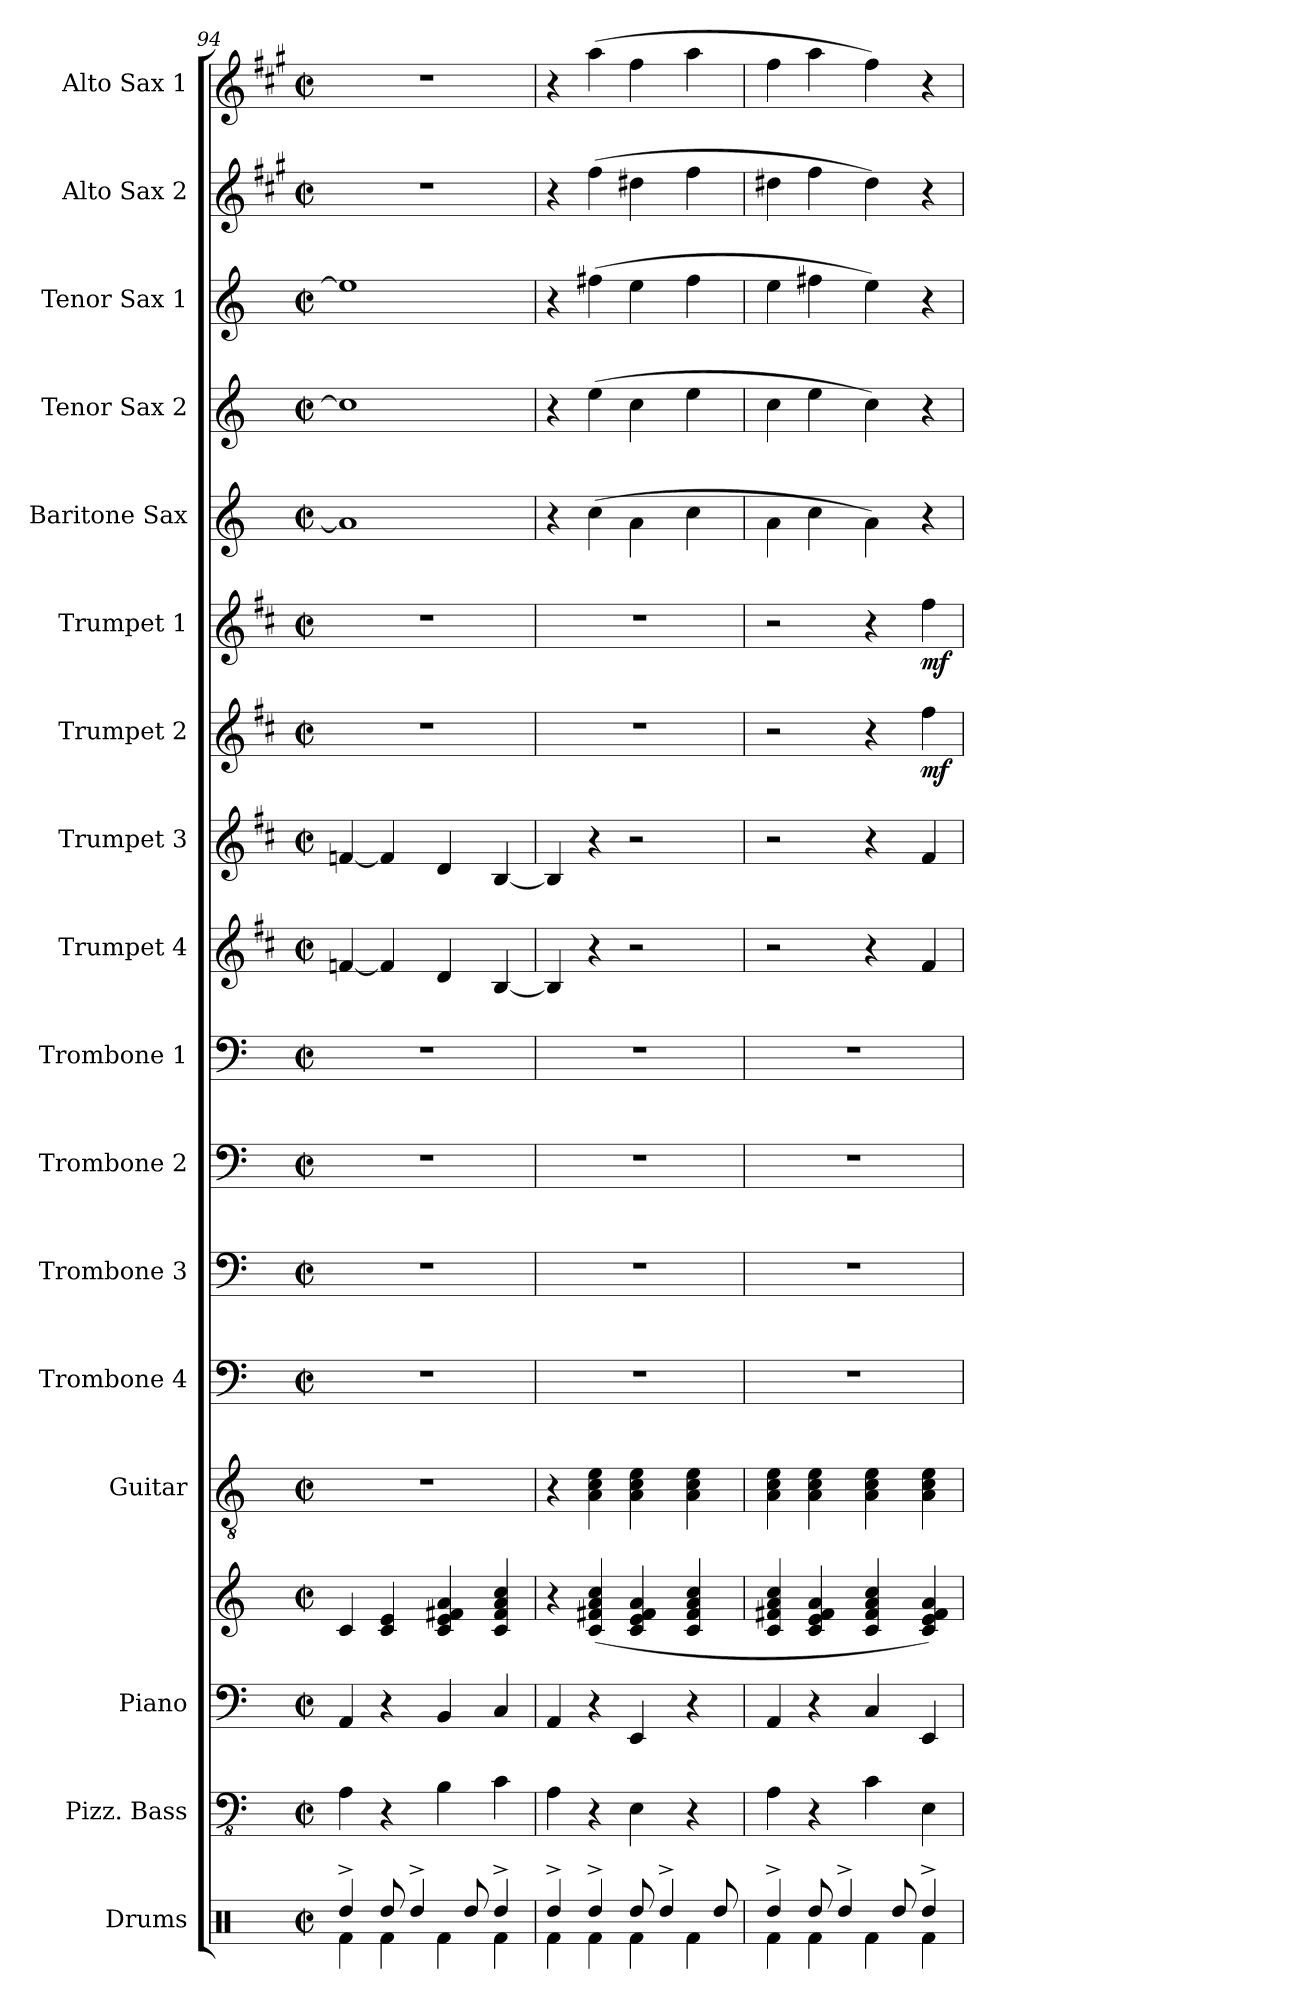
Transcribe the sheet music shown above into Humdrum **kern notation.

**kern	**kern	**kern	**kern	**kern	**kern	**kern	**kern	**kern	**kern	**kern	**kern	**dynam	**kern	**dynam	**kern	**kern	**kern	**kern	**kern
*part17	*part16	*part15	*part15	*part14	*part13	*part12	*part11	*part10	*part9	*part8	*part7	*part7	*part6	*part6	*part5	*part4	*part3	*part2	*part1
*staff18	*staff17	*staff16	*staff15	*staff14	*staff13	*staff12	*staff11	*staff10	*staff9	*staff8	*staff7	*staff7	*staff6	*staff6	*staff5	*staff4	*staff3	*staff2	*staff1
*I"Drums	*I"Pizz. Bass	*I"Piano	*	*I"Guitar	*I"Trombone 4	*I"Trombone 3	*I"Trombone 2	*I"Trombone 1	*I"Trumpet 4	*I"Trumpet 3	*I"Trumpet 2	*	*I"Trumpet 1	*	*I"Baritone Sax	*I"Tenor Sax 2	*I"Tenor Sax 1	*I"Alto Sax 2	*I"Alto Sax 1
*I'Drums	*I'Bass	*I'Piano	*	*I'Gtr.	*I'Tbn. 4	*I'Tbn. 3	*I'Tbn. 2	*I'Tbn. 1	*I'Tpt. 4	*I'Tpt. 3	*I'Tpt. 2	*	*I'Tpt. 1	*	*I'Bari	*I'Tenor 2	*I'Tenor 1	*I'Alto 2	*I'Alto 1
*clefX	*clefFv4	*clefF4	*clefG2	*clefGv2	*clefF4	*clefF4	*clefF4	*clefF4	*clefG2	*clefG2	*clefG2	*	*clefG2	*	*clefG2	*clefG2	*clefG2	*clefG2	*clefG2
*	*	*	*	*	*	*	*	*	*ITrd1c2	*ITrd1c2	*ITrd1c2	*	*ITrd1c2	*	*ITrd12c21	*ITrd8c14	*ITrd8c14	*ITrd5c9	*ITrd5c9
*k[]	*k[]	*k[]	*k[]	*k[]	*k[]	*k[]	*k[]	*k[]	*k[]	*k[]	*k[]	*	*k[]	*	*k[]	*k[]	*k[]	*k[]	*k[]
*M2/2	*M2/2	*M2/2	*M2/2	*M2/2	*M2/2	*M2/2	*M2/2	*M2/2	*M2/2	*M2/2	*M2/2	*	*M2/2	*	*M2/2	*M2/2	*M2/2	*M2/2	*M2/2
*met(c|)	*met(c|)	*met(c|)	*met(c|)	*met(c|)	*met(c|)	*met(c|)	*met(c|)	*met(c|)	*met(c|)	*met(c|)	*met(c|)	*	*met(c|)	*	*met(c|)	*met(c|)	*met(c|)	*met(c|)	*met(c|)
=94	=94	=94	=94	=94	=94	=94	=94	=94	=94	=94	=94	=94	=94	=94	=94	=94	=94	=94	=94
*^	*	*	*	*	*	*	*	*	*	*	*	*	*	*	*	*	*	*	*
4Rdd^/	4Rf\	4AA\	4AA/	4c/	1r	1r	1r	1r	1r	[4e-X/	[4e-X/	1r	.	1r	.	1A]	1c]	1e]	1r	1r
8Rdd/	4Rf\	4r	4r	4c/ 4e/	.	.	.	.	.	4e-/]	4e-/]	.	.	.	.	.	.	.	.	.
4Rdd^/	.	.	.	.	.	.	.	.	.	.	.	.	.	.	.	.	.	.	.	.
.	4Rf\	4BB\	4BB/	4c/ 4e/ 4f#X/ 4a/	.	.	.	.	.	4c/	4c/	.	.	.	.	.	.	.	.	.
8Rdd/	.	.	.	.	.	.	.	.	.	.	.	.	.	.	.	.	.	.	.	.
4Rdd^/	4Rf\	4C\	4C/	4c/ 4f#/ 4a/ 4cc/	.	.	.	.	.	[4A/	[4A/	.	.	.	.	.	.	.	.	.
=95	=95	=95	=95	=95	=95	=95	=95	=95	=95	=95	=95	=95	=95	=95	=95	=95	=95	=95	=95	=95
4Rdd^/	4Rf\	4AA\	4AA/	4r	4r	1r	1r	1r	1r	4A/]	4A/]	1r	.	1r	.	4r	4r	4r	4r	4r
4Rdd^/	4Rf\	4r	4r	(4c/ 4f#X/ 4a/ 4cc/	4A\ 4c\ 4e\	.	.	.	.	4r	4r	.	.	.	.	(4c\	(4e\	(4f#X\	(4a\	(4cc\
8Rdd/	4Rf\	4EE\	4EE/	4c/ 4e/ 4f#/ 4a/	4A\ 4c\ 4e\	.	.	.	.	2r	2r	.	.	.	.	4A\	4c\	4e\	4f#X\	4a\
4Rdd^/	.	.	.	.	.	.	.	.	.	.	.	.	.	.	.	.	.	.	.	.
.	4Rf\	4r	4r	4c/ 4f#/ 4a/ 4cc/	4A\ 4c\ 4e\	.	.	.	.	.	.	.	.	.	.	4c\	4e\	4f#\	4a\	4cc\
8Rdd/	.	.	.	.	.	.	.	.	.	.	.	.	.	.	.	.	.	.	.	.
=96	=96	=96	=96	=96	=96	=96	=96	=96	=96	=96	=96	=96	=96	=96	=96	=96	=96	=96	=96	=96
4Rdd^/	4Rf\	4AA\	4AA/	4c/ 4f#X/ 4a/ 4cc/	4A\ 4c\ 4e\	1r	1r	1r	1r	2r	2r	2r	.	2r	.	4A\	4c\	4e\	4f#X\	4a\
8Rdd/	4Rf\	4r	4r	4c/ 4e/ 4f#/ 4a/	4A\ 4c\ 4e\	.	.	.	.	.	.	.	.	.	.	4c\	4e\	4f#X\	4a\	4cc\
4Rdd^/	.	.	.	.	.	.	.	.	.	.	.	.	.	.	.	.	.	.	.	.
.	4Rf\	4C\	4C/	4c/ 4f#/ 4a/ 4cc/	4A\ 4c\ 4e\	.	.	.	.	4r	4r	4r	.	4r	.	4A\)	4c\)	4e\)	4f#\)	4a\)
8Rdd/	.	.	.	.	.	.	.	.	.	.	.	.	.	.	.	.	.	.	.	.
!	!	!	!	!	!	!	!	!	!	!	!	!	!LO:DY:b	!	!LO:DY:b	!	!	!	!	!
4Rdd^/	4Rf\	4EE\	4EE/	4c/ 4e/ 4f#/ 4a/)	4A\ 4c\ 4e\	.	.	.	.	4e/	4e/	4ee\	mf	4ee\	mf	4r	4r	4r	4r	4r
*v	*v	*	*	*	*	*	*	*	*	*	*	*	*	*	*	*	*	*	*	*
=	=	=	=	=	=	=	=	=	=	=	=	=	=	=	=	=	=	=	=
*-	*-	*-	*-	*-	*-	*-	*-	*-	*-	*-	*-	*-	*-	*-	*-	*-	*-	*-	*-
